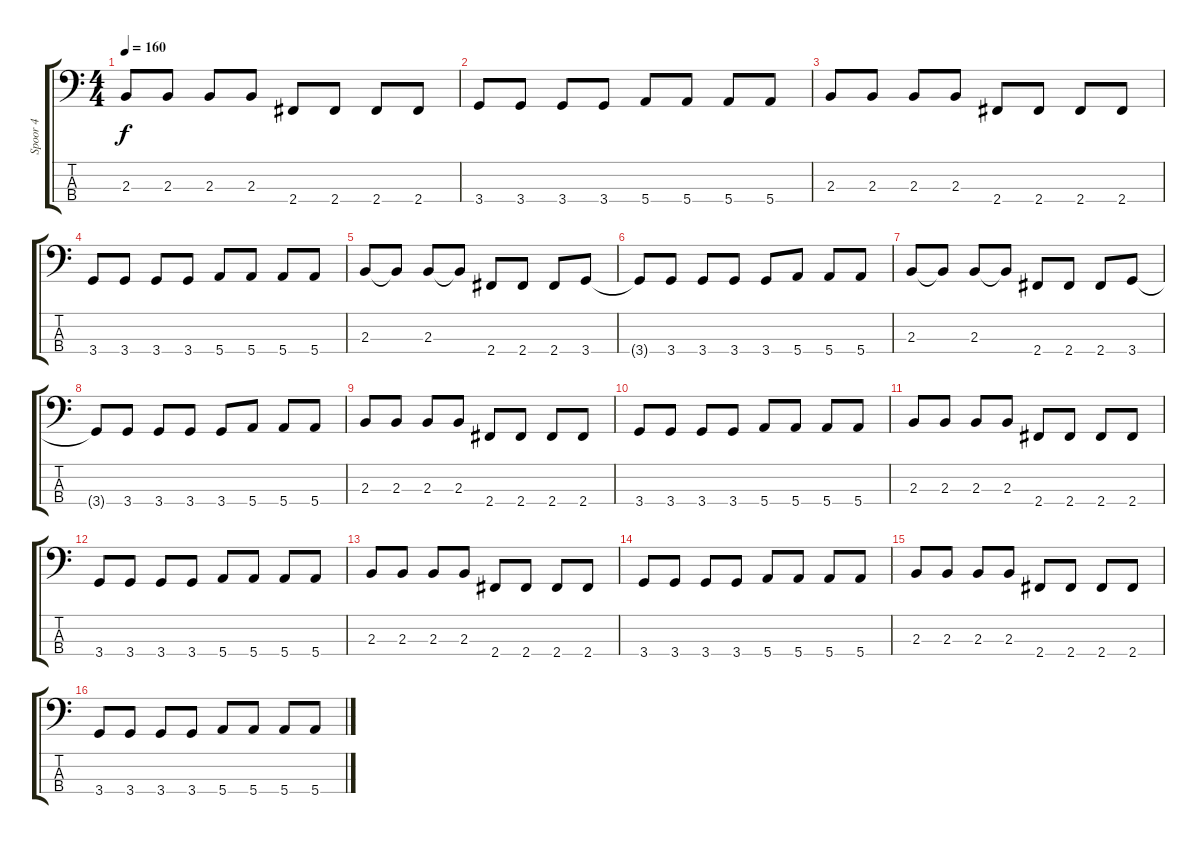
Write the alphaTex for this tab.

\track ("Spoor 4" "Spoor 4") {instrument electricbassfinger}
\staff {score tabs}
\tuning (G2 D2 A1 E1) {hide}
\ts (4 4)
\tempo 160
\clef f4
\ks c
2.3.8{dy f} 2.3.8 2.3.8 2.3.8 2.4.8 2.4.8 2.4.8 2.4.8 |
3.4.8 3.4.8 3.4.8 3.4.8 5.4.8 5.4.8 5.4.8 5.4.8 |
2.3.8 2.3.8 2.3.8 2.3.8 2.4.8 2.4.8 2.4.8 2.4.8 |
3.4.8 3.4.8 3.4.8 3.4.8 5.4.8 5.4.8 5.4.8 5.4.8 |
2.3.8 2.3{t}.8 2.3.8 2.3{t}.8 2.4.8 2.4.8 2.4.8 3.4.8 |
3.4{t}.8 3.4.8 3.4.8 3.4.8 3.4.8 5.4.8 5.4.8 5.4.8 |
2.3.8 2.3{t}.8 2.3.8 2.3{t}.8 2.4.8 2.4.8 2.4.8 3.4.8 |
3.4{t}.8 3.4.8 3.4.8 3.4.8 3.4.8 5.4.8 5.4.8 5.4.8 |
2.3.8 2.3.8 2.3.8 2.3.8 2.4.8 2.4.8 2.4.8 2.4.8 |
3.4.8 3.4.8 3.4.8 3.4.8 5.4.8 5.4.8 5.4.8 5.4.8 |
2.3.8 2.3.8 2.3.8 2.3.8 2.4.8 2.4.8 2.4.8 2.4.8 |
3.4.8 3.4.8 3.4.8 3.4.8 5.4.8 5.4.8 5.4.8 5.4.8 |
2.3.8 2.3.8 2.3.8 2.3.8 2.4.8 2.4.8 2.4.8 2.4.8 |
3.4.8 3.4.8 3.4.8 3.4.8 5.4.8 5.4.8 5.4.8 5.4.8 |
2.3.8 2.3.8 2.3.8 2.3.8 2.4.8 2.4.8 2.4.8 2.4.8 |
3.4.8 3.4.8 3.4.8 3.4.8 5.4.8 5.4.8 5.4.8 5.4.8
